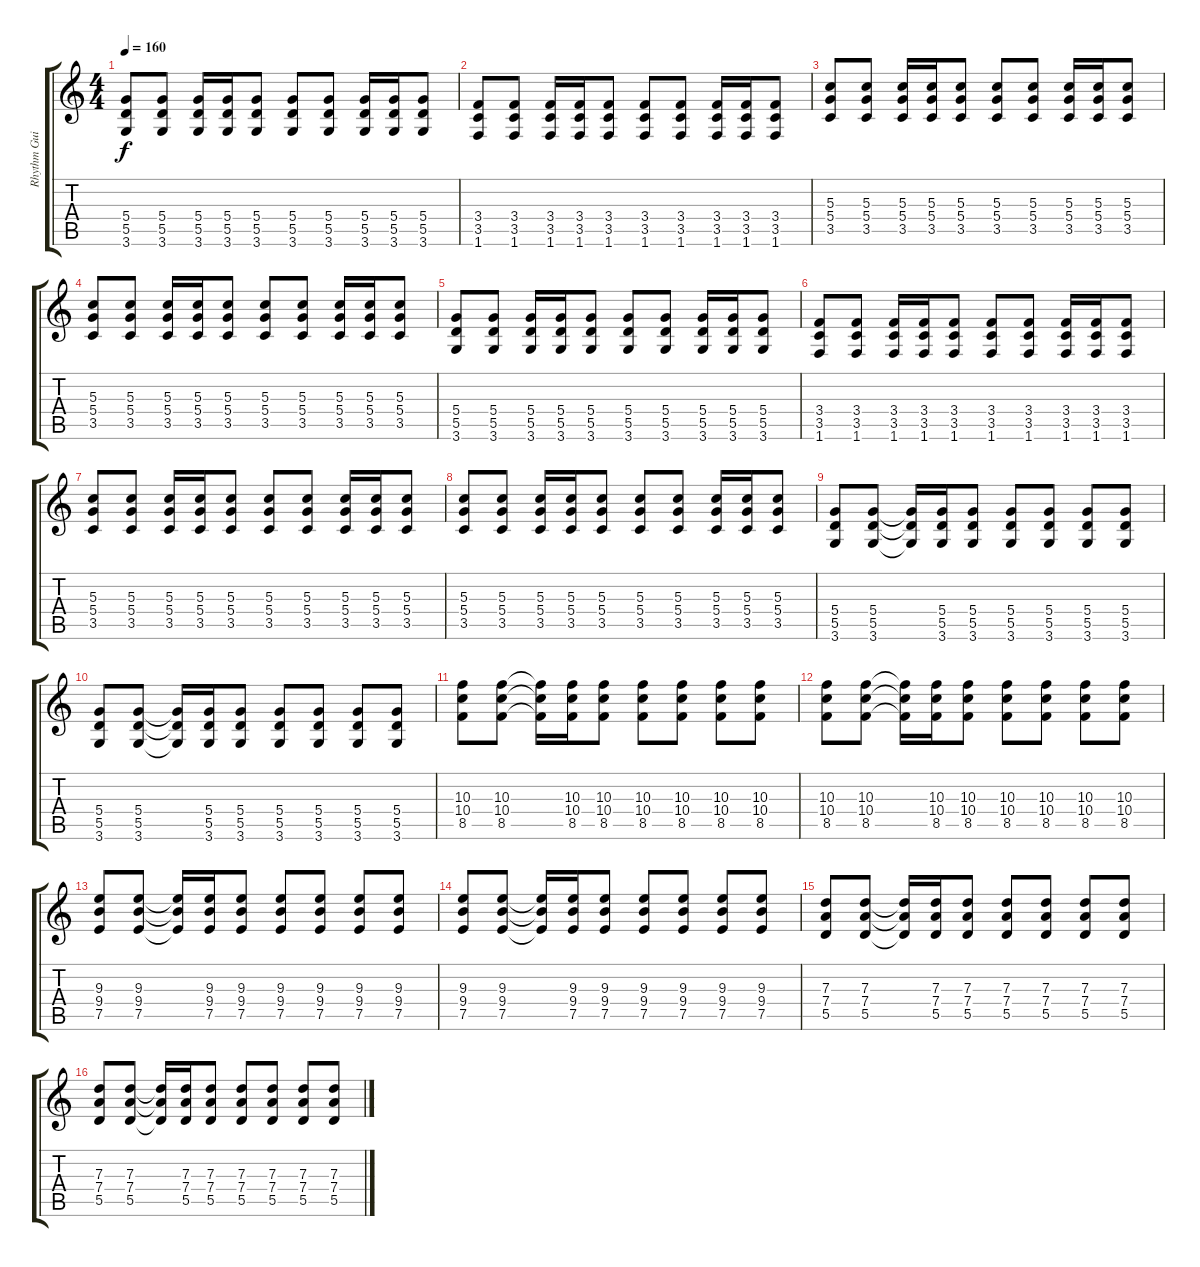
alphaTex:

\track ("Rhythm Guitar 1" "Rhythm Gui") {instrument distortionguitar}
\staff {score tabs}
\tuning (E4 B3 G3 D3 A2 E2) {hide}
\ts (4 4)
\tempo 160
\clef g2
\ks c
(5.4 5.5 3.6).8{dy f} (5.4 5.5 3.6).8 (5.4 5.5 3.6).16 (5.4 5.5 3.6).16 (5.4 5.5 3.6).8 (5.4 5.5 3.6).8 (5.4 5.5 3.6).8 (5.4 5.5 3.6).16 (5.4 5.5 3.6).16 (5.4 5.5 3.6).8 |
(3.4 3.5 1.6).8 (3.4 3.5 1.6).8 (3.4 3.5 1.6).16 (3.4 3.5 1.6).16 (3.4 3.5 1.6).8 (3.4 3.5 1.6).8 (3.4 3.5 1.6).8 (3.4 3.5 1.6).16 (3.4 3.5 1.6).16 (3.4 3.5 1.6).8 |
(5.3 5.4 3.5).8 (5.3 5.4 3.5).8 (5.3 5.4 3.5).16 (5.3 5.4 3.5).16 (5.3 5.4 3.5).8 (5.3 5.4 3.5).8 (5.3 5.4 3.5).8 (5.3 5.4 3.5).16 (5.3 5.4 3.5).16 (5.3 5.4 3.5).8 |
(5.3 5.4 3.5).8 (5.3 5.4 3.5).8 (5.3 5.4 3.5).16 (5.3 5.4 3.5).16 (5.3 5.4 3.5).8 (5.3 5.4 3.5).8 (5.3 5.4 3.5).8 (5.3 5.4 3.5).16 (5.3 5.4 3.5).16 (5.3 5.4 3.5).8 |
(5.4 5.5 3.6).8 (5.4 5.5 3.6).8 (5.4 5.5 3.6).16 (5.4 5.5 3.6).16 (5.4 5.5 3.6).8 (5.4 5.5 3.6).8 (5.4 5.5 3.6).8 (5.4 5.5 3.6).16 (5.4 5.5 3.6).16 (5.4 5.5 3.6).8 |
(3.4 3.5 1.6).8 (3.4 3.5 1.6).8 (3.4 3.5 1.6).16 (3.4 3.5 1.6).16 (3.4 3.5 1.6).8 (3.4 3.5 1.6).8 (3.4 3.5 1.6).8 (3.4 3.5 1.6).16 (3.4 3.5 1.6).16 (3.4 3.5 1.6).8 |
(5.3 5.4 3.5).8 (5.3 5.4 3.5).8 (5.3 5.4 3.5).16 (5.3 5.4 3.5).16 (5.3 5.4 3.5).8 (5.3 5.4 3.5).8 (5.3 5.4 3.5).8 (5.3 5.4 3.5).16 (5.3 5.4 3.5).16 (5.3 5.4 3.5).8 |
(5.3 5.4 3.5).8 (5.3 5.4 3.5).8 (5.3 5.4 3.5).16 (5.3 5.4 3.5).16 (5.3 5.4 3.5).8 (5.3 5.4 3.5).8 (5.3 5.4 3.5).8 (5.3 5.4 3.5).16 (5.3 5.4 3.5).16 (5.3 5.4 3.5).8 |
(5.4 5.5 3.6).8 (5.4 5.5 3.6).8 (5.4{t} 5.5{t} 3.6{t}).16 (5.4 5.5 3.6).16 (5.4 5.5 3.6).8 (5.4 5.5 3.6).8 (5.4 5.5 3.6).8 (5.4 5.5 3.6).8 (5.4 5.5 3.6).8 |
(5.4 5.5 3.6).8 (5.4 5.5 3.6).8 (5.4{t} 5.5{t} 3.6{t}).16 (5.4 5.5 3.6).16 (5.4 5.5 3.6).8 (5.4 5.5 3.6).8 (5.4 5.5 3.6).8 (5.4 5.5 3.6).8 (5.4 5.5 3.6).8 |
(10.3 10.4 8.5).8 (10.3 10.4 8.5).8 (10.3{t} 10.4{t} 8.5{t}).16 (10.3 10.4 8.5).16 (10.3 10.4 8.5).8 (10.3 10.4 8.5).8 (10.3 10.4 8.5).8 (10.3 10.4 8.5).8 (10.3 10.4 8.5).8 |
(10.3 10.4 8.5).8 (10.3 10.4 8.5).8 (10.3{t} 10.4{t} 8.5{t}).16 (10.3 10.4 8.5).16 (10.3 10.4 8.5).8 (10.3 10.4 8.5).8 (10.3 10.4 8.5).8 (10.3 10.4 8.5).8 (10.3 10.4 8.5).8 |
(9.3 9.4 7.5).8 (9.3 9.4 7.5).8 (9.3{t} 9.4{t} 7.5{t}).16 (9.3 9.4 7.5).16 (9.3 9.4 7.5).8 (9.3 9.4 7.5).8 (9.3 9.4 7.5).8 (9.3 9.4 7.5).8 (9.3 9.4 7.5).8 |
(9.3 9.4 7.5).8 (9.3 9.4 7.5).8 (9.3{t} 9.4{t} 7.5{t}).16 (9.3 9.4 7.5).16 (9.3 9.4 7.5).8 (9.3 9.4 7.5).8 (9.3 9.4 7.5).8 (9.3 9.4 7.5).8 (9.3 9.4 7.5).8 |
(7.3 7.4 5.5).8 (7.3 7.4 5.5).8 (7.3{t} 7.4{t} 5.5{t}).16 (7.3 7.4 5.5).16 (7.3 7.4 5.5).8 (7.3 7.4 5.5).8 (7.3 7.4 5.5).8 (7.3 7.4 5.5).8 (7.3 7.4 5.5).8 |
(7.3 7.4 5.5).8 (7.3 7.4 5.5).8 (7.3{t} 7.4{t} 5.5{t}).16 (7.3 7.4 5.5).16 (7.3 7.4 5.5).8 (7.3 7.4 5.5).8 (7.3 7.4 5.5).8 (7.3 7.4 5.5).8 (7.3 7.4 5.5).8
